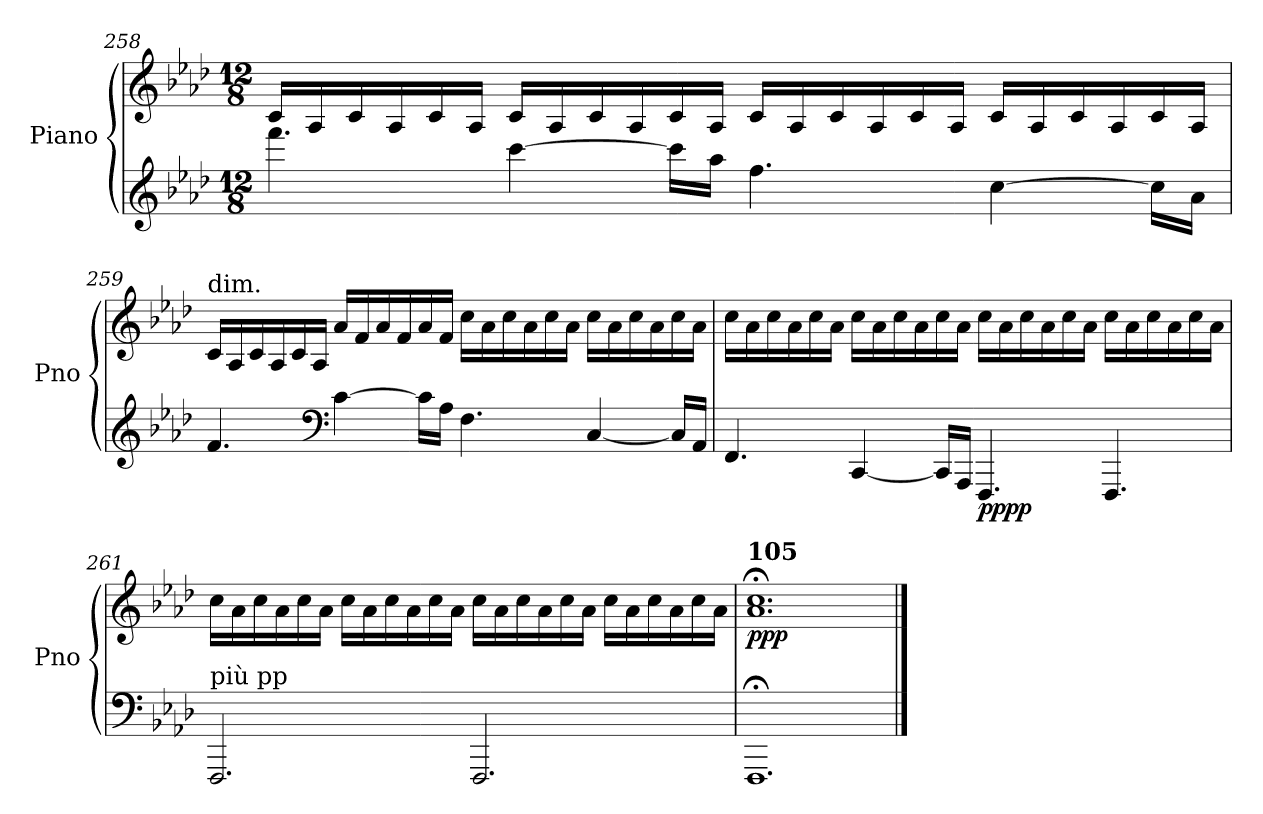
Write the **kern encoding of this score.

**kern	**kern	**dynam
*part1	*part1	*part1
*staff2	*staff1	*staff1/2
*I"Piano	*	*
*I'Pno	*	*
*clefG2	*clefG2	*
*k[b-e-a-d-]	*k[b-e-a-d-]	*
*A-:	*A-:	*
*M12/8	*M12/8	*
=258	=258	=258
4.fff\	16c/LL	.
.	16A-/	.
.	16c/	.
.	16A-/	.
.	16c/	.
.	16A-/JJ	.
[4ccc\	16c/LL	.
.	16A-/	.
.	16c/	.
.	16A-/	.
16ccc\LL]	16c/	.
16aa-\JJ	16A-/JJ	.
4.ff\	16c/LL	.
.	16A-/	.
.	16c/	.
.	16A-/	.
.	16c/	.
.	16A-/JJ	.
[4cc\	16c/LL	.
.	16A-/	.
.	16c/	.
.	16A-/	.
16cc\LL]	16c/	.
16a-\JJ	16A-/JJ	.
=259	=259	=259
!	!LO:TX:a:t=dim.	!
4.f/	16c/LL	.
.	16A-/	.
.	16c/	.
.	16A-/	.
.	16c/	.
.	16A-/JJ	.
*clefF4	*	*
[4c\	16a-/LL	.
.	16f/	.
.	16a-/	.
.	16f/	.
16c\LL]	16a-/	.
16A-\JJ	16f/JJ	.
4.F\	16cc\LL	.
.	16a-\	.
.	16cc\	.
.	16a-\	.
.	16cc\	.
.	16a-\JJ	.
[4C/	16cc\LL	.
.	16a-\	.
.	16cc\	.
.	16a-\	.
16C/LL]	16cc\	.
16AA-/JJ	16a-\JJ	.
=260	=260	=260
4.FF/	16cc\LL	.
.	16a-\	.
.	16cc\	.
.	16a-\	.
.	16cc\	.
.	16a-\JJ	.
[4CC/	16cc\LL	.
.	16a-\	.
.	16cc\	.
.	16a-\	.
16CC/LL]	16cc\	.
16AAA-/JJ	16a-\JJ	.
!	!	!LO:DY:b=2
!	!	!LO:DY:n=1:b
4.FFF/	16cc\LL	pp pp
.	16a-\	.
.	16cc\	.
.	16a-\	.
.	16cc\	.
.	16a-\JJ	.
4.FFF/	16cc\LL	.
.	16a-\	.
.	16cc\	.
.	16a-\	.
.	16cc\	.
.	16a-\JJ	.
=261	=261	=261
!LO:TX:a:t=più pp	!	!
2.FFF/	16cc\LL	.
.	16a-\	.
.	16cc\	.
.	16a-\	.
.	16cc\	.
.	16a-\JJ	.
.	16cc\LL	.
.	16a-\	.
.	16cc\	.
.	16a-\	.
.	16cc\	.
.	16a-\JJ	.
2.FFF/	16cc\LL	.
.	16a-\	.
.	16cc\	.
.	16a-\	.
.	16cc\	.
.	16a-\JJ	.
.	16cc\LL	.
.	16a-\	.
.	16cc\	.
.	16a-\	.
.	16cc\	.
.	16a-\JJ	.
=262	=262	=262
!	!LO:TX:a:B:t=105	!
!	!	!LO:DY:b
1.FFF;<	1.a-;< 1.cc;<	ppp
==	==	==
*-	*-	*-
